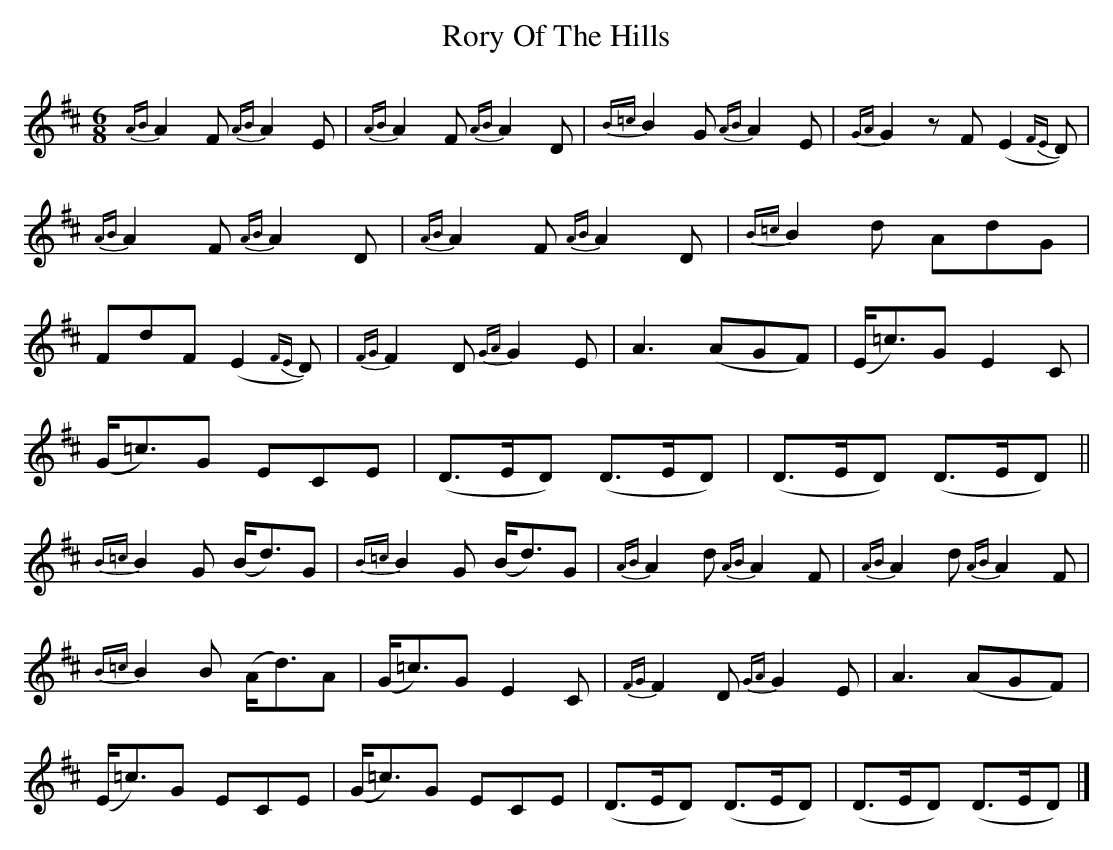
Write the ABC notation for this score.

X:1
T: Rory Of The Hills
M: 6/8
L: 1/8
K: D
{AB}A2 F {AB}A2  E |{AB}A2 F {AB}A2 D |{B=c}B2 G {AB}A2 E|{GA}G2 z F (E2 {FE}D)|
{AB}A2 F {AB}A2  D |{AB}A2 F {AB}A2 D |{B=c}B2 d     AdG |
    FdF  (E2 {FE}D)|{FG}F2 D {GA}G2 E |      A3     (AGF)|(E<=c)G     E2 C|
 (G<=c)G    ECE    |   (D>ED)   (D>ED)|    (D>ED)  (D>ED)||
{B=c}B2 G  (B<d)G  |{B=c}B2 G   (B<d)G| {AB}A2 d {AB}A2 F|{AB}A2 d {AB}A2 F |
{B=c}B2 B  (A<d)A  |  (G<=c)G    E2  C| {FG}F2 D {GA}G2 E|    A3      (AGF) |
(E<=c)G     ECE    |  (G<=c)G    ECE  |    (D>ED)  (D>ED)| (D>ED)   (D>ED) |]
